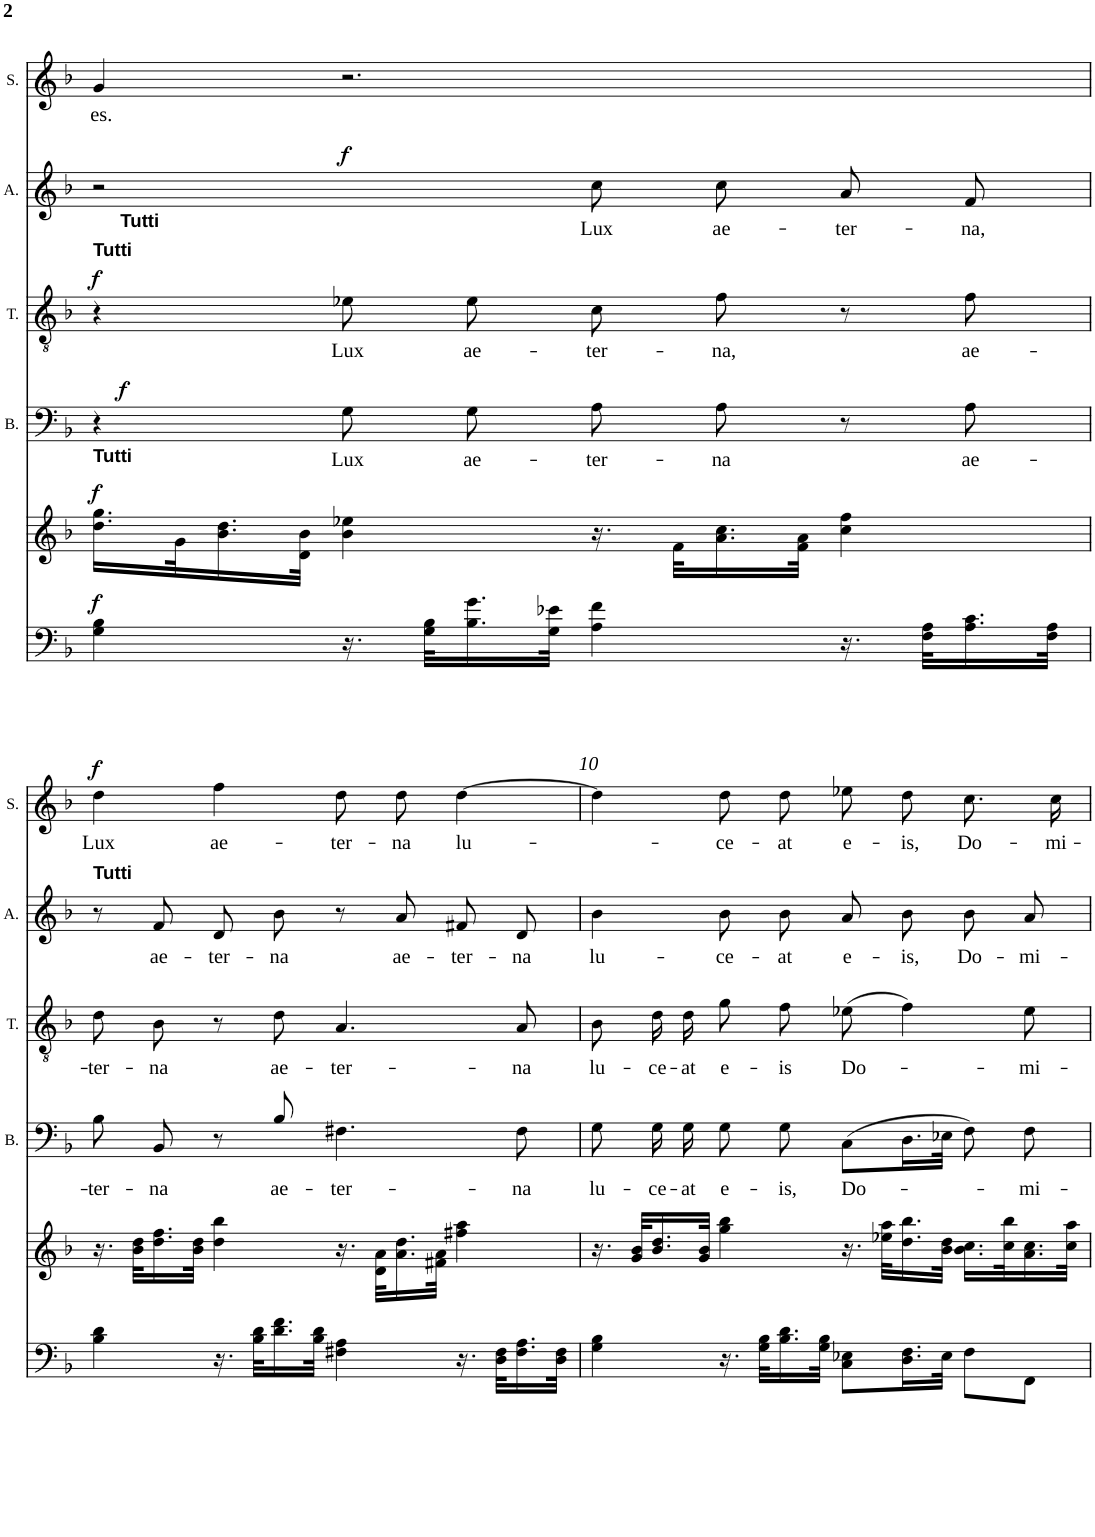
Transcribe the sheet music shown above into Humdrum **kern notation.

**kern	**dynam	**kern	**dynam	**kern	**text	**dynam	**kern	**text	**dynam	**kern	**text	**dynam	**kern	**text	**dynam
*part6	*part6	*part5	*part5	*part4	*part4	*part4	*part3	*part3	*part3	*part2	*part2	*part2	*part1	*part1	*part1
*staff6	*staff6	*staff5	*staff5	*staff4	*staff4	*staff4	*staff3	*staff3	*staff3	*staff2	*staff2	*staff2	*staff1	*staff1	*staff1
*I"Piano	*	*I"Piano	*	*I"Bass	*	*	*I"Tenor	*	*	*I"Alto	*	*	*I"Soprano	*	*
*	*	*	*	*I'B.	*	*	*I'T.	*	*	*I'A.	*	*	*I'S.	*	*
!!LO:PB:g=z
*clefF4	*	*clefG2	*	*clefF4	*	*	*clefGv2	*	*	*clefG2	*	*	*clefG2	*	*
*k[b-]	*	*k[b-]	*	*k[b-]	*	*	*k[b-]	*	*	*k[b-]	*	*	*k[b-]	*	*
*F:	*	*F:	*	*F:	*	*	*F:	*	*	*F:	*	*	*F:	*	*
*M4/4	*	*M4/4	*	*M4/4	*	*	*M4/4	*	*	*M4/4	*	*	*M4/4	*	*
*met(c)	*	*met(c)	*	*met(c)	*	*	*met(c)	*	*	*met(c)	*	*	*met(c)	*	*
=8	=8	=8	=8	=8	=8	=8	=8	=8	=8	=8	=8	=8	=8	=8	=8
!	!	!	!	!	!	!	!LO:TX:a:B:t=Tutti	!	!	!	!	!	!	!	!
!	!	!	!	!LO:TX:b:B:t=Tutti	!	!	!	!	!	!	!	!	!	!	!
!	!LO:DY:a	!	!LO:DY:a	!	!	!	!	!	!LO:DY:a	!	!	!	!	!LO:LY:b	!
*	*	*	*	*^	*	*	*	*	*	*^	*	*	*	*	*
*	*	*	*	*	*	*	*	*	*	*	*	*^	*	*	*	*	*
4G\ 4B-\	f	16.dd\ 16.gg\LL	f	4r	32ryy	.	.	4r	.	f	2r	4ryy	32ryy	.	.	4g/	es.	.
!	!	!	!	!	!	!	!	!	!	!	!	!	!LO:TX:b:B:t=Tutti	!	!	!	!	!
!	!	!	!	!	!	!	!LO:DY:a	!	!	!	!	!	!	!	!	!	!	!
.	.	.	.	.	2ryy	.	f	.	.	.	.	.	2ryy	.	.	.	.	.
.	.	32g\K	.	.	.	.	.	.	.	.	.	.	.	.	.	.	.	.
.	.	16.b-\ 16.dd\	.	.	.	.	.	.	.	.	.	.	.	.	.	.	.	.
.	.	32d\ 32b-\JJk	.	.	.	.	.	.	.	.	.	.	.	.	.	.	.	.
!	!	!	!	!	!	!LO:LY:b	!	!	!LO:LY:b	!	!	!	!	!	!LO:DY:a	!	!	!
16.r	.	4b-\ 4ee-X\	.	8G\	.	Lux	.	8e-X\L	Lux	.	.	2.ryy	.	.	f	2.r	.	.
32G\ 32B-\KLL	.	.	.	.	.	.	.	.	.	.	.	.	.	.	.	.	.	.
!	!	!	!	!	!	!LO:LY:b	!	!	!LO:LY:b	!	!	!	!	!	!	!	!	!
16.B-\ 16.g\	.	.	.	8G\	.	ae-	.	8e-\J	ae-	.	.	.	.	.	.	.	.	.
32G\ 32e-X\JJk	.	.	.	.	.	.	.	.	.	.	.	.	.	.	.	.	.	.
!	!	!	!	!	!	!LO:LY:b	!	!	!LO:LY:b	!	!	!	!	!LO:LY:b	!	!	!	!
4A\ 4f\	.	16.r	.	8A\	.	-ter-	.	8c\L	-ter-	.	8cc\L	.	.	Lux	.	.	.	.
.	.	.	.	.	4...ryy	.	.	.	.	.	.	.	4...ryy	.	.	.	.	.
.	.	32f\KLL	.	.	.	.	.	.	.	.	.	.	.	.	.	.	.	.
!	!	!	!	!	!	!LO:LY:b	!	!	!LO:LY:b	!	!	!	!	!LO:LY:b	!	!	!	!
.	.	16.a\ 16.cc\	.	8A\	.	-na	.	8f\J	-na,	.	8cc\J	.	.	ae-	.	.	.	.
.	.	32f\ 32a\JJk	.	.	.	.	.	.	.	.	.	.	.	.	.	.	.	.
!	!	!	!	!	!	!	!	!	!	!	!	!	!	!LO:LY:b	!	!	!	!
16.r	.	4cc\ 4ff\	.	8r	.	.	.	8r	.	.	8a/L	.	.	-ter-	.	.	.	.
32F\ 32A\KLL	.	.	.	.	.	.	.	.	.	.	.	.	.	.	.	.	.	.
!	!	!	!	!	!	!LO:LY:b	!	!	!LO:LY:b	!	!	!	!	!LO:LY:b	!	!	!	!
16.A\ 16.c\	.	.	.	8A\	.	ae-	.	8f\	ae-	.	8f/J	.	.	-na,	.	.	.	.
32F\ 32A\JJk	.	.	.	.	.	.	.	.	.	.	.	.	.	.	.	.	.	.
!!LO:LB:g=z
=9	=9	=9	=9	=9	=9	=9	=9	=9	=9	=9	=9	=9	=9	=9	=9	=9	=9	=9
!	!	!	!	!	!	!	!	!	!	!	!	!	!	!	!	!LO:TX:b:B:t=Tutti	!	!
!	!	!	!	!	!	!LO:LY:b	!	!	!LO:LY:b	!	!	!	!	!	!	!	!LO:LY:b	!LO:DY:a
*	*	*	*	*v	*v	*	*	*	*	*	*v	*v	*v	*	*	*	*	*
4B-\ 4d\	.	16.r	.	8B-\	-ter-	.	8d\L	-ter-	.	8r	.	.	4dd\	Lux	f
.	.	32b-\ 32dd\KLL	.	.	.	.	.	.	.	.	.	.	.	.	.
!	!	!	!	!	!LO:LY:b	!	!	!LO:LY:b	!	!	!LO:LY:b	!	!	!	!
.	.	16.dd\ 16.ff\	.	8BB-/	-na	.	8B-\J	-na	.	8f/	ae-	.	.	.	.
.	.	32b-\ 32dd\JJk	.	.	.	.	.	.	.	.	.	.	.	.	.
!	!	!	!	!	!	!	!	!	!	!	!LO:LY:b	!	!	!LO:LY:b	!
16.r	.	4dd\ 4bb-\	.	8r	.	.	8r	.	.	8d/L	-ter-	.	4ff\	ae-	.
32B-\ 32d\KLL	.	.	.	.	.	.	.	.	.	.	.	.	.	.	.
!	!	!	!	!	!LO:LY:b	!	!	!LO:LY:b	!	!	!LO:LY:b	!	!	!	!
16.d\ 16.f\	.	.	.	8B-/	-ae-	.	8d\	ae-	.	8b-/J	na	.	.	.	.
32B-\ 32d\JJk	.	.	.	.	.	.	.	.	.	.	.	.	.	.	.
!	!	!	!	!	!LO:LY:b	!	!	!LO:LY:b	!	!	!	!	!	!LO:LY:b	!
4F#X\ 4A\	.	16.r	.	4.F#X\	ter-	.	4.A/	-ter-	.	8r	.	.	8dd\L	-ter-	.
.	.	32d\ 32a\KLL	.	.	.	.	.	.	.	.	.	.	.	.	.
!	!	!	!	!	!	!	!	!	!	!	!LO:LY:b	!	!	!LO:LY:b	!
.	.	16.a\ 16.dd\	.	.	.	.	.	.	.	8a/	-ae-	.	8dd\J	-na	.
.	.	32f#X\ 32a\JJk	.	.	.	.	.	.	.	.	.	.	.	.	.
!	!	!	!	!	!	!	!	!	!	!	!LO:LY:b	!	!	!LO:LY:b	!
16.r	.	4ff#X\ 4aa\	.	.	.	.	.	.	.	8f#X/L	-ter-	.	[>4dd\	lu-	.
32D\ 32F#\KLL	.	.	.	.	.	.	.	.	.	.	.	.	.	.	.
!	!	!	!	!	!LO:LY:b	!	!	!LO:LY:b	!	!	!LO:LY:b	!	!	!	!
16.F#\ 16.A\	.	.	.	8F#\	-na	.	8A/	-na	.	8d/J	-na	.	.	.	.
32D\ 32F#\JJk	.	.	.	.	.	.	.	.	.	.	.	.	.	.	.
=10	=10	=10	=10	=10	=10	=10	=10	=10	=10	=10	=10	=10	=10	=10	=10
!	!	!	!	!	!LO:LY:b	!	!	!LO:LY:b	!	!	!LO:LY:b	!	!	!	!
4G\ 4B-\	.	16.r	.	8G\	lu-	.	8B-\L	lu-	.	4b-\	lu-	.	4dd\]	.	.
.	.	32g/ 32b-/KLL	.	.	.	.	.	.	.	.	.	.	.	.	.
!	!	!	!	!	!LO:LY:b	!	!	!LO:LY:b	!	!	!	!	!	!	!
.	.	16.b-/ 16.dd/	.	16G\	-ce-	.	16d\L	-ce-	.	.	.	.	.	.	.
!	!	!	!	!	!LO:LY:b	!	!	!LO:LY:b	!	!	!	!	!	!	!
.	.	.	.	16G\	-at	.	16d\JJ	-at	.	.	.	.	.	.	.
.	.	32g/ 32b-/JJk	.	.	.	.	.	.	.	.	.	.	.	.	.
!	!	!	!	!	!LO:LY:b	!	!	!LO:LY:b	!	!	!LO:LY:b	!	!	!LO:LY:b	!
16.r	.	4gg\ 4bb-\	.	8G\	e-	.	8g\L	e-	.	8b-\L	-ce-	.	8dd\L	-ce-	.
32G\ 32B-\KLL	.	.	.	.	.	.	.	.	.	.	.	.	.	.	.
!	!	!	!	!	!LO:LY:b	!	!	!LO:LY:b	!	!	!LO:LY:b	!	!	!LO:LY:b	!
16.B-\ 16.d\	.	.	.	8G\	-is,	.	8f\J	-is	.	8b-\J	-at	.	8dd\J	-at	.
32G\ 32B-\JJk	.	.	.	.	.	.	.	.	.	.	.	.	.	.	.
!	!	!	!	!	!LO:LY:b	!	!	!LO:LY:b	!	!	!LO:LY:b	!	!	!LO:LY:b	!
8C\ 8E-X\L	.	16.r	.	(>8C\L	Do-	.	(>8e-X\	Do-	.	8a/L	e-	.	8ee-X\L	e-	.
.	.	32ee-X\ 32aa\KLL	.	.	.	.	.	.	.	.	.	.	.	.	.
!	!	!	!	!	!	!	!	!	!	!	!LO:LY:b	!	!	!LO:LY:b	!
16.D\ 16.F\L	.	16.dd\ 16.bb-\	.	16.D\L	.	.	4f\)	.	.	8b-/J	-is,	.	8dd\J	-is,	.
32E-\JJk	.	32b-\ 32dd\JJk	.	32E-X\JJk	.	.	.	.	.	.	.	.	.	.	.
!	!	!	!	!	!	!	!	!	!	!	!LO:LY:b	!	!	!LO:LY:b	!
8F\L	.	16.b-\ 16.cc\LL	.	8F\)	.	.	.	.	.	8b-/L	Do-	.	8.cc\L	Do-	.
.	.	32cc\ 32bb-\K	.	.	.	.	.	.	.	.	.	.	.	.	.
!	!	!	!	!	!LO:LY:b	!	!	!LO:LY:b	!	!	!LO:LY:b	!	!	!	!
8FF\J	.	16.a\ 16.cc\	.	8F\	-mi-	.	8e-\	-mi-	.	8a/J	-mi-	.	.	.	.
!	!	!	!	!	!	!	!	!	!	!	!	!	!	!LO:LY:b	!
.	.	.	.	.	.	.	.	.	.	.	.	.	16cc\Jk	-mi-	.
.	.	32cc\ 32aa\JJk	.	.	.	.	.	.	.	.	.	.	.	.	.
=	=	=	=	=	=	=	=	=	=	=	=	=	=	=	=
*-	*-	*-	*-	*-	*-	*-	*-	*-	*-	*-	*-	*-	*-	*-	*-
